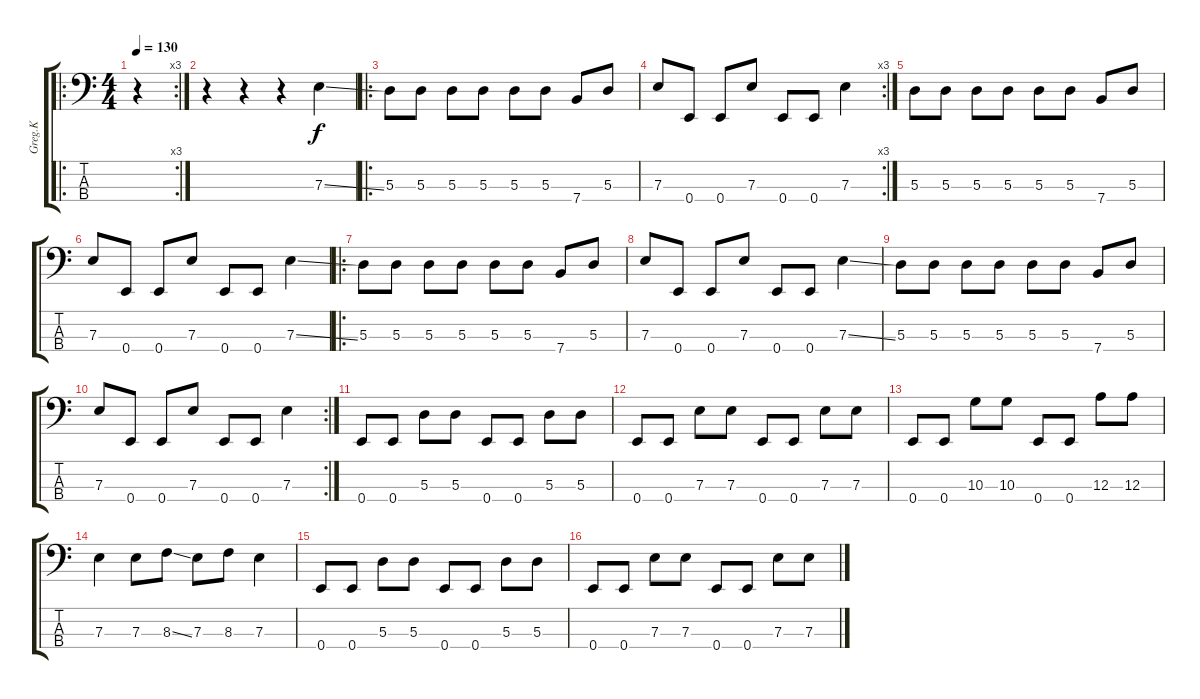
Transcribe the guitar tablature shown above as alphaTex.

\track ("Greg.K" "Greg.K") {instrument electricbassfinger}
\staff {score tabs}
\tuning (G2 D2 A1 E1) {hide}
\ro
\rc 3
\ts (4 4)
\tempo 130
\clef f4
\ks c
r.4{dy f instrument electricbassfinger} |
r.4 r.4 r.4 7.3{ss}.4 |
\ro
5.3.8 5.3.8 5.3.8 5.3.8 5.3.8 5.3.8 7.4.8 5.3.8 |
\rc 3
7.3.8 0.4.8 0.4.8 7.3.8 0.4.8 0.4.8 7.3.4 |
5.3.8 5.3.8 5.3.8 5.3.8 5.3.8 5.3.8 7.4.8 5.3.8 |
7.3.8 0.4.8 0.4.8 7.3.8 0.4.8 0.4.8 7.3{ss}.4 |
\ro
5.3.8 5.3.8 5.3.8 5.3.8 5.3.8 5.3.8 7.4.8 5.3.8 |
7.3.8 0.4.8 0.4.8 7.3.8 0.4.8 0.4.8 7.3{ss}.4 |
5.3.8 5.3.8 5.3.8 5.3.8 5.3.8 5.3.8 7.4.8 5.3.8 |
\rc 2
7.3.8 0.4.8 0.4.8 7.3.8 0.4.8 0.4.8 7.3.4 |
0.4.8 0.4.8 5.3.8 5.3.8 0.4.8 0.4.8 5.3.8 5.3.8 |
0.4.8 0.4.8 7.3.8 7.3.8 0.4.8 0.4.8 7.3.8 7.3.8 |
0.4.8 0.4.8 10.3.8 10.3.8 0.4.8 0.4.8 12.3.8 12.3.8 |
7.3.4 7.3.8 8.3{ss}.8 7.3.8 8.3.8 7.3.4 |
0.4.8 0.4.8 5.3.8 5.3.8 0.4.8 0.4.8 5.3.8 5.3.8 |
0.4.8 0.4.8 7.3.8 7.3.8 0.4.8 0.4.8 7.3.8 7.3.8
